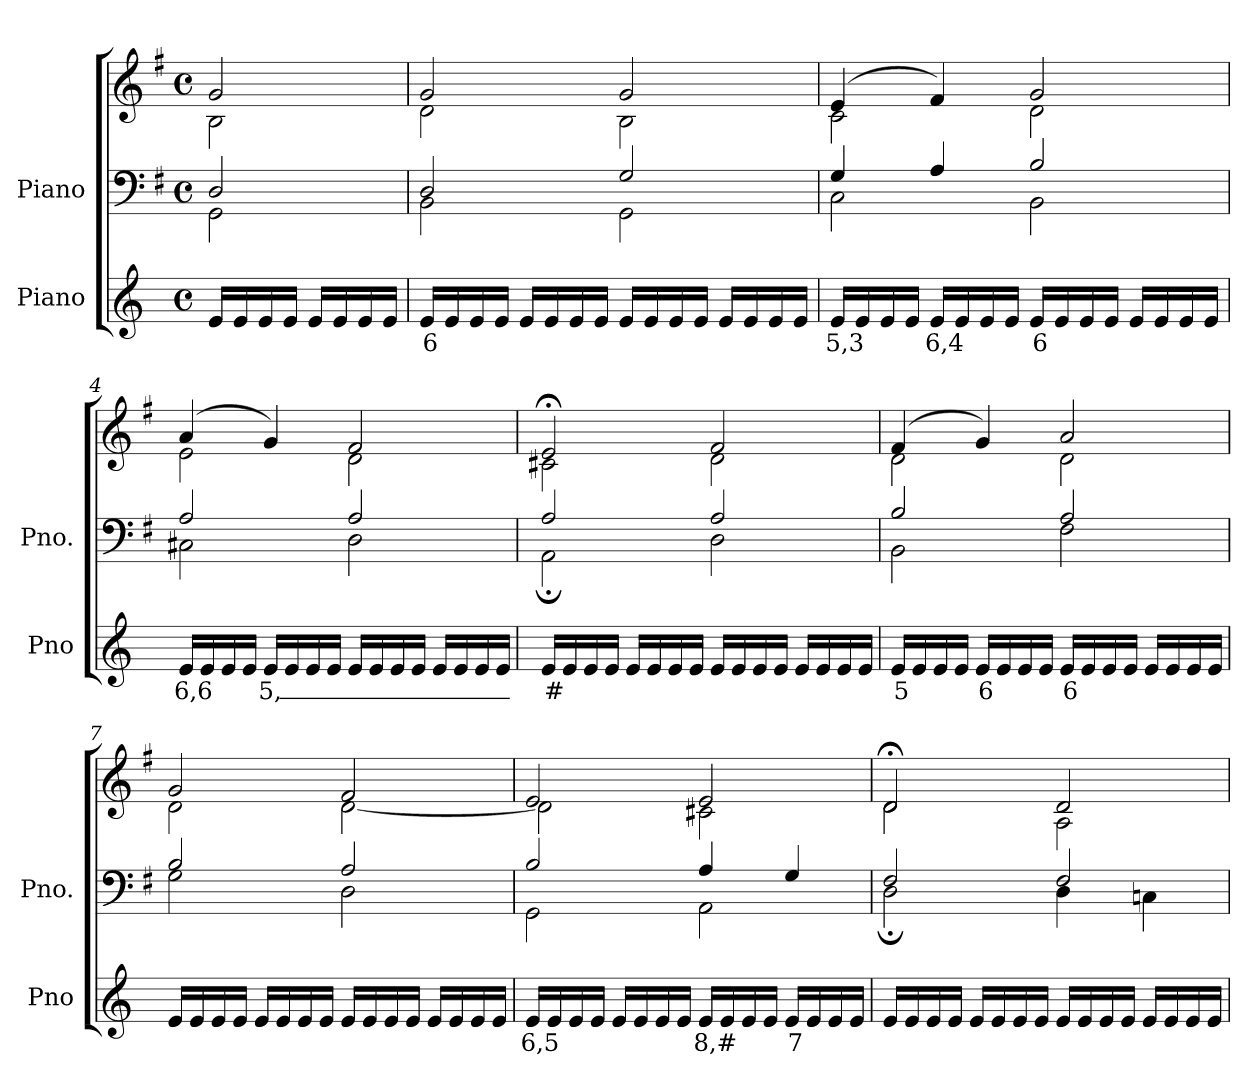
**kern	**text	**kern	**kern
*part2	*part2	*part1	*part1
*staff3	*staff3	*staff2	*staff1
*I"Piano	*	*I"Piano	*
*I'Pno	*	*I'Pno.	*
*clefG2	*	*clefF4	*clefG2
*k[]	*	*k[f#]	*k[f#]
*M4/4	*	*M4/4	*M4/4
*met(c)	*	*met(c)	*met(c)
=1	=1	=1	=1
*	*	*^	*^
16e/LL	.	2D/	2GG\	2g/	2B\
16e/	.	.	.	.	.
16e/	.	.	.	.	.
16e/JJ	.	.	.	.	.
16e/LL	.	.	.	.	.
16e/	.	.	.	.	.
16e/	.	.	.	.	.
16e/JJ	.	.	.	.	.
=2	=2	=2	=2	=2	=2
!	!LO:LY:b	!	!	!	!
16e/LL	6	2D/	2BB\	2g/	2d\
16e/	.	.	.	.	.
16e/	.	.	.	.	.
16e/JJ	.	.	.	.	.
16e/LL	.	.	.	.	.
16e/	.	.	.	.	.
16e/	.	.	.	.	.
16e/JJ	.	.	.	.	.
16e/LL	.	2G/	2GG\	2g/	2B\
16e/	.	.	.	.	.
16e/	.	.	.	.	.
16e/JJ	.	.	.	.	.
16e/LL	.	.	.	.	.
16e/	.	.	.	.	.
16e/	.	.	.	.	.
16e/JJ	.	.	.	.	.
=3	=3	=3	=3	=3	=3
!	!LO:LY:b	!	!	!	!
16e/LL	5,3	4G/	2C\	(>4e/	2c\
16e/	.	.	.	.	.
16e/	.	.	.	.	.
16e/JJ	.	.	.	.	.
!	!LO:LY:b	!	!	!	!
16e/LL	6,4	4A/	.	4f#/)	.
16e/	.	.	.	.	.
16e/	.	.	.	.	.
16e/JJ	.	.	.	.	.
!	!LO:LY:b	!	!	!	!
16e/LL	6	2B/	2BB\	2g/	2d\
16e/	.	.	.	.	.
16e/	.	.	.	.	.
16e/JJ	.	.	.	.	.
16e/LL	.	.	.	.	.
16e/	.	.	.	.	.
16e/	.	.	.	.	.
16e/JJ	.	.	.	.	.
=4	=4	=4	=4	=4	=4
!	!LO:LY:b	!	!	!	!
16e/LL	6,6	2A/	2C#X\	(>4a/	2e\
16e/	.	.	.	.	.
16e/	.	.	.	.	.
16e/JJ	.	.	.	.	.
!	!LO:LY:b	!	!	!	!
16e/LL	5,_	.	.	4g/)	.
16e/	.	.	.	.	.
16e/	.	.	.	.	.
16e/JJ	.	.	.	.	.
16e/LL	.	2A/	2D\	2f#/	2d\
16e/	.	.	.	.	.
16e/	.	.	.	.	.
16e/JJ	.	.	.	.	.
16e/LL	.	.	.	.	.
16e/	.	.	.	.	.
16e/	.	.	.	.	.
16e/JJ	.	.	.	.	.
=5	=5	=5	=5	=5	=5
!	!LO:LY:b	!	!	!	!
16e/LL	#	2A/	2AA;\	2e;</	2c#X\
16e/	.	.	.	.	.
16e/	.	.	.	.	.
16e/JJ	.	.	.	.	.
16e/LL	.	.	.	.	.
16e/	.	.	.	.	.
16e/	.	.	.	.	.
16e/JJ	.	.	.	.	.
16e/LL	.	2A/	2D\	2f#/	2d\
16e/	.	.	.	.	.
16e/	.	.	.	.	.
16e/JJ	.	.	.	.	.
16e/LL	.	.	.	.	.
16e/	.	.	.	.	.
16e/	.	.	.	.	.
16e/JJ	.	.	.	.	.
=6	=6	=6	=6	=6	=6
!	!LO:LY:b	!	!	!	!
16e/LL	5	2B/	2BB\	(>4f#/	2d\
16e/	.	.	.	.	.
16e/	.	.	.	.	.
16e/JJ	.	.	.	.	.
!	!LO:LY:b	!	!	!	!
16e/LL	6	.	.	4g/)	.
16e/	.	.	.	.	.
16e/	.	.	.	.	.
16e/JJ	.	.	.	.	.
!	!LO:LY:b	!	!	!	!
16e/LL	6	2A/	2F#\	2a/	2d\
16e/	.	.	.	.	.
16e/	.	.	.	.	.
16e/JJ	.	.	.	.	.
16e/LL	.	.	.	.	.
16e/	.	.	.	.	.
16e/	.	.	.	.	.
16e/JJ	.	.	.	.	.
=7	=7	=7	=7	=7	=7
16e/LL	.	2B/	2G\	2g/	2d\
16e/	.	.	.	.	.
16e/	.	.	.	.	.
16e/JJ	.	.	.	.	.
16e/LL	.	.	.	.	.
16e/	.	.	.	.	.
16e/	.	.	.	.	.
16e/JJ	.	.	.	.	.
16e/LL	.	2A/	2D\	2f#/	[2d\
16e/	.	.	.	.	.
16e/	.	.	.	.	.
16e/JJ	.	.	.	.	.
16e/LL	.	.	.	.	.
16e/	.	.	.	.	.
16e/	.	.	.	.	.
16e/JJ	.	.	.	.	.
=8	=8	=8	=8	=8	=8
!	!LO:LY:b	!	!	!	!
16e/LL	6,5	2B/	2GG\	2e/	2d\]
16e/	.	.	.	.	.
16e/	.	.	.	.	.
16e/JJ	.	.	.	.	.
16e/LL	.	.	.	.	.
16e/	.	.	.	.	.
16e/	.	.	.	.	.
16e/JJ	.	.	.	.	.
!	!LO:LY:b	!	!	!	!
16e/LL	8,#	4A/	2AA\	2e/	2c#X\
16e/	.	.	.	.	.
16e/	.	.	.	.	.
16e/JJ	.	.	.	.	.
!	!LO:LY:b	!	!	!	!
16e/LL	7	4G/	.	.	.
16e/	.	.	.	.	.
16e/	.	.	.	.	.
16e/JJ	.	.	.	.	.
=9	=9	=9	=9	=9	=9
16e/LL	.	2F#/	2D;\	2d;</	2d\
16e/	.	.	.	.	.
16e/	.	.	.	.	.
16e/JJ	.	.	.	.	.
16e/LL	.	.	.	.	.
16e/	.	.	.	.	.
16e/	.	.	.	.	.
16e/JJ	.	.	.	.	.
16e/LL	.	2F#/	4D\	2d/	2A\
16e/	.	.	.	.	.
16e/	.	.	.	.	.
16e/JJ	.	.	.	.	.
!	!LO:LY:b	!	!	!	!
16e/LL	_	.	4Cn\	.	.
16e/	.	.	.	.	.
16e/	.	.	.	.	.
16e/JJ	.	.	.	.	.
*	*	*v	*v	*	*
*	*	*	*v	*v
=	=	=	=
*-	*-	*-	*-
